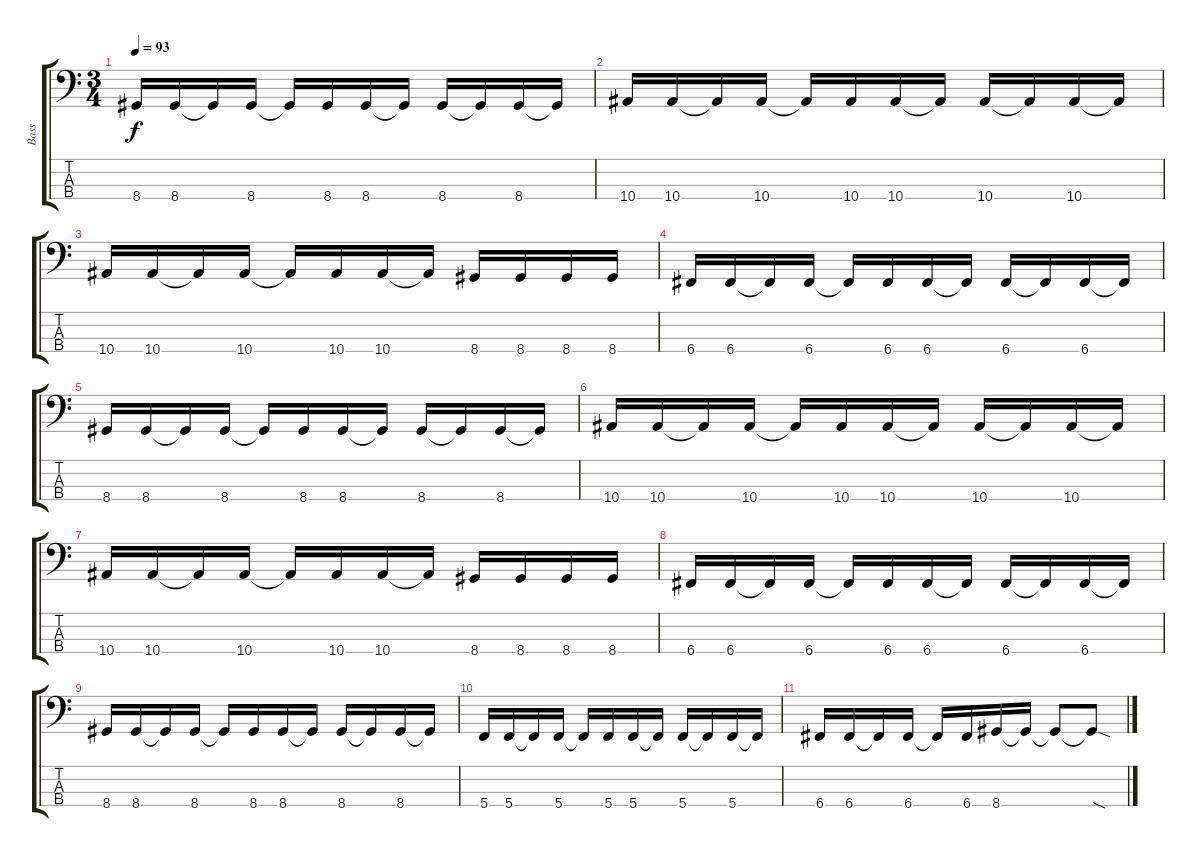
\track ("Bass" "Bass") {instrument electricbassfinger}
\staff {score tabs}
\tuning (F2 C2 G1 C1) {hide}
\ts (3 4)
\tempo 93
\clef f4
\ks c
8.4.16{dy f} 8.4.16 8.4{t}.16 8.4.16 8.4{t}.16 8.4.16 8.4.16 8.4{t}.16 8.4.16 8.4{t}.16 8.4.16 8.4{t}.16 |
10.4.16 10.4.16 10.4{t}.16 10.4.16 10.4{t}.16 10.4.16 10.4.16 10.4{t}.16 10.4.16 10.4{t}.16 10.4.16 10.4{t}.16 |
10.4.16 10.4.16 10.4{t}.16 10.4.16 10.4{t}.16 10.4.16 10.4.16 10.4{t}.16 8.4.16 8.4.16 8.4.16 8.4.16 |
6.4.16 6.4.16 6.4{t}.16 6.4.16 6.4{t}.16 6.4.16 6.4.16 6.4{t}.16 6.4.16 6.4{t}.16 6.4.16 6.4{t}.16 |
8.4.16 8.4.16 8.4{t}.16 8.4.16 8.4{t}.16 8.4.16 8.4.16 8.4{t}.16 8.4.16 8.4{t}.16 8.4.16 8.4{t}.16 |
10.4.16 10.4.16 10.4{t}.16 10.4.16 10.4{t}.16 10.4.16 10.4.16 10.4{t}.16 10.4.16 10.4{t}.16 10.4.16 10.4{t}.16 |
10.4.16 10.4.16 10.4{t}.16 10.4.16 10.4{t}.16 10.4.16 10.4.16 10.4{t}.16 8.4.16 8.4.16 8.4.16 8.4.16 |
6.4.16 6.4.16 6.4{t}.16 6.4.16 6.4{t}.16 6.4.16 6.4.16 6.4{t}.16 6.4.16 6.4{t}.16 6.4.16 6.4{t}.16 |
8.4.16 8.4.16 8.4{t}.16 8.4.16 8.4{t}.16 8.4.16 8.4.16 8.4{t}.16 8.4.16 8.4{t}.16 8.4.16 8.4{t}.16 |
5.4.16 5.4.16 5.4{t}.16 5.4.16 5.4{t}.16 5.4.16 5.4.16 5.4{t}.16 5.4.16 5.4{t}.16 5.4.16 5.4{t}.16 |
6.4.16 6.4.16 6.4{t}.16 6.4.16 6.4{t}.16 6.4.16 8.4.16 8.4{t}.16 8.4{t}.8 8.4{sod t}.8
